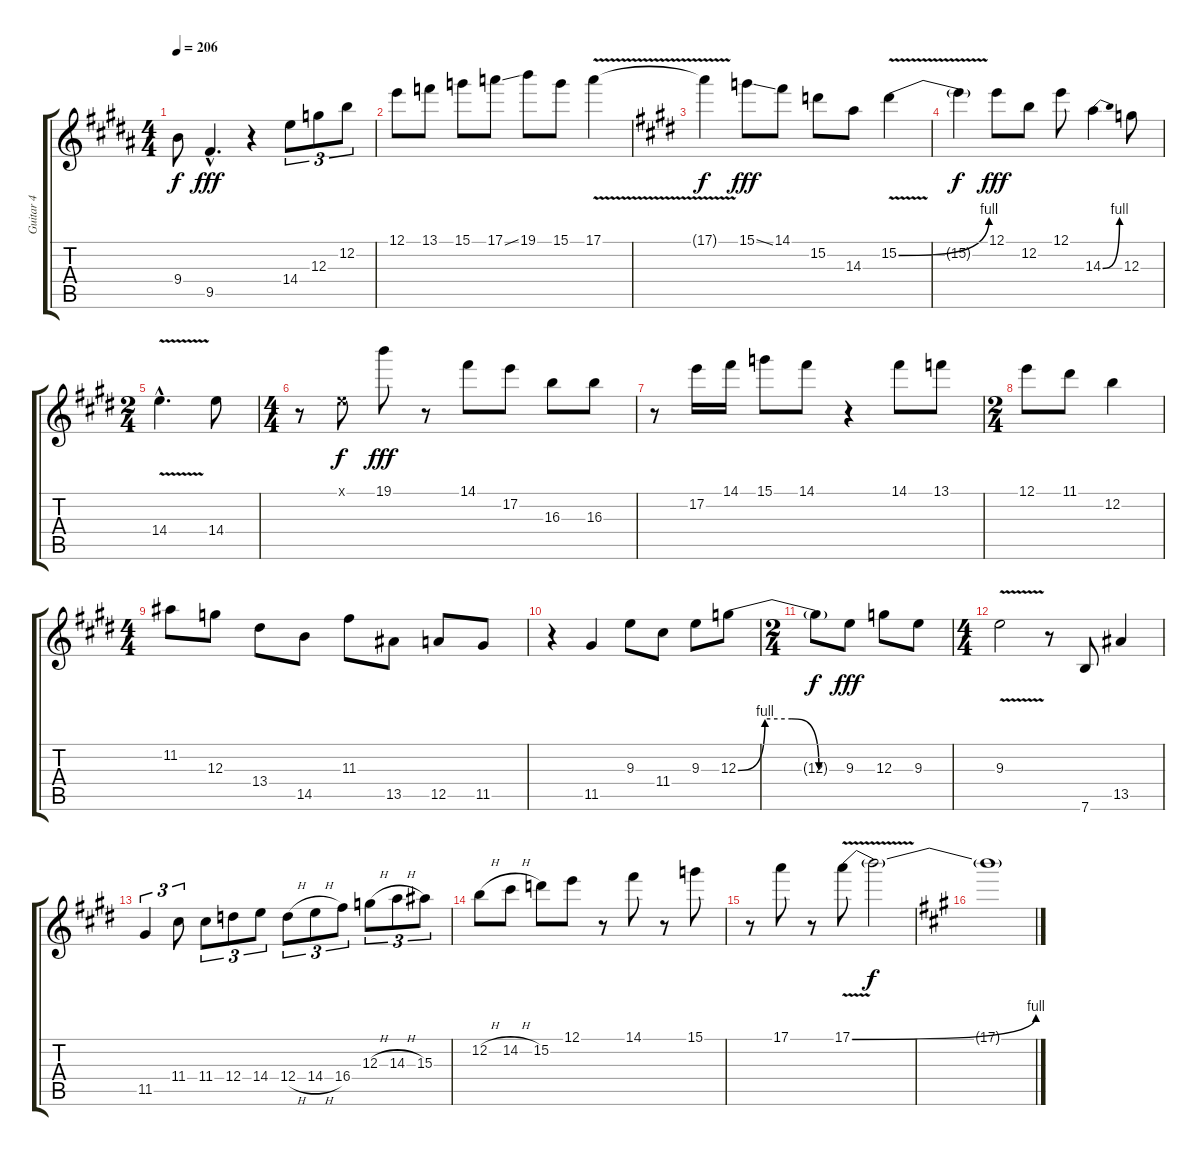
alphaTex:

\track ("Guitar 4" "Guitar 4") {instrument electricguitarjazz}
\staff {score tabs}
\tuning (E4 B3 G3 D3 A2 E2) {hide}
\ts (4 4)
\tempo 206
\clef g2
\ks b
9.4{t}.8{dy f} 9.5{hac}.4{d dy fff} r.4 14.4.8{tu (3 2)} 12.3.8{tu (3 2)} 12.2.8{tu (3 2)} |
12.1.8 13.1.8 15.1.8 17.1{ss}.8 19.1.8 15.1.8 17.1{v}.4 |
\ks e
17.1{t}.4{dy f} 15.1{ss}.8{dy fff} 14.1.8 15.2.8 14.3.8 15.2{be (bend 0 0 60 4) v}.4 |
15.2{t}.4{dy f} 12.1.8{dy fff} 12.2.8 12.1.8 14.3{be (bend 0 0 60 4)}.4 12.3.8 |
\ts (2 4)
14.4{v hac}.4{d} 14.4.8 |
\ts (4 4)
r.8 0.1{x}.8{dy f} 19.1.8{dy fff} r.8 14.1.8 17.2.8 16.3.8 16.3.8 |
r.8 17.2.16 14.1.16 15.1.8 14.1.8 r.4 14.1.8 13.1.8 |
\ts (2 4)
12.1.8 11.1.8 12.2.4 |
\ts (4 4)
11.2.8 12.3.8 13.4.8 14.5.8 11.3.8 13.5.8 12.5.8 11.5.8 |
r.4 11.5.4 9.3.8 11.4.8 9.3.8 12.3{be (custom 0 0 15 4 30 4 45 0 60 0)}.8 |
\ts (2 4)
12.3{t}.8{dy f} 9.3.8{dy fff} 12.3.8 9.3.8 |
\ts (4 4)
9.3{v}.2 r.8 7.6.8 13.5.4 |
11.5.4{tu (3 2)} 11.4.8{tu (3 2)} 11.4.8{tu (3 2)} 12.4.8{tu (3 2)} 14.4.8{tu (3 2)} 12.4{h}.8{tu (3 2)} 14.4{h}.8{tu (3 2)} 16.4.8{tu (3 2)} 12.3{h}.8{tu (3 2)} 14.3{h}.8{tu (3 2)} 15.3.8{tu (3 2)} |
12.2{h}.8 14.2{h}.8 15.2.8 12.1.8 r.8 14.1.8 r.8 15.1.8 |
r.8 17.1.8 r.8 17.1{be (bend 0 0 60 4) v}.8 17.1{t}.2{dy f} |
\ks a
17.1{t}.1
